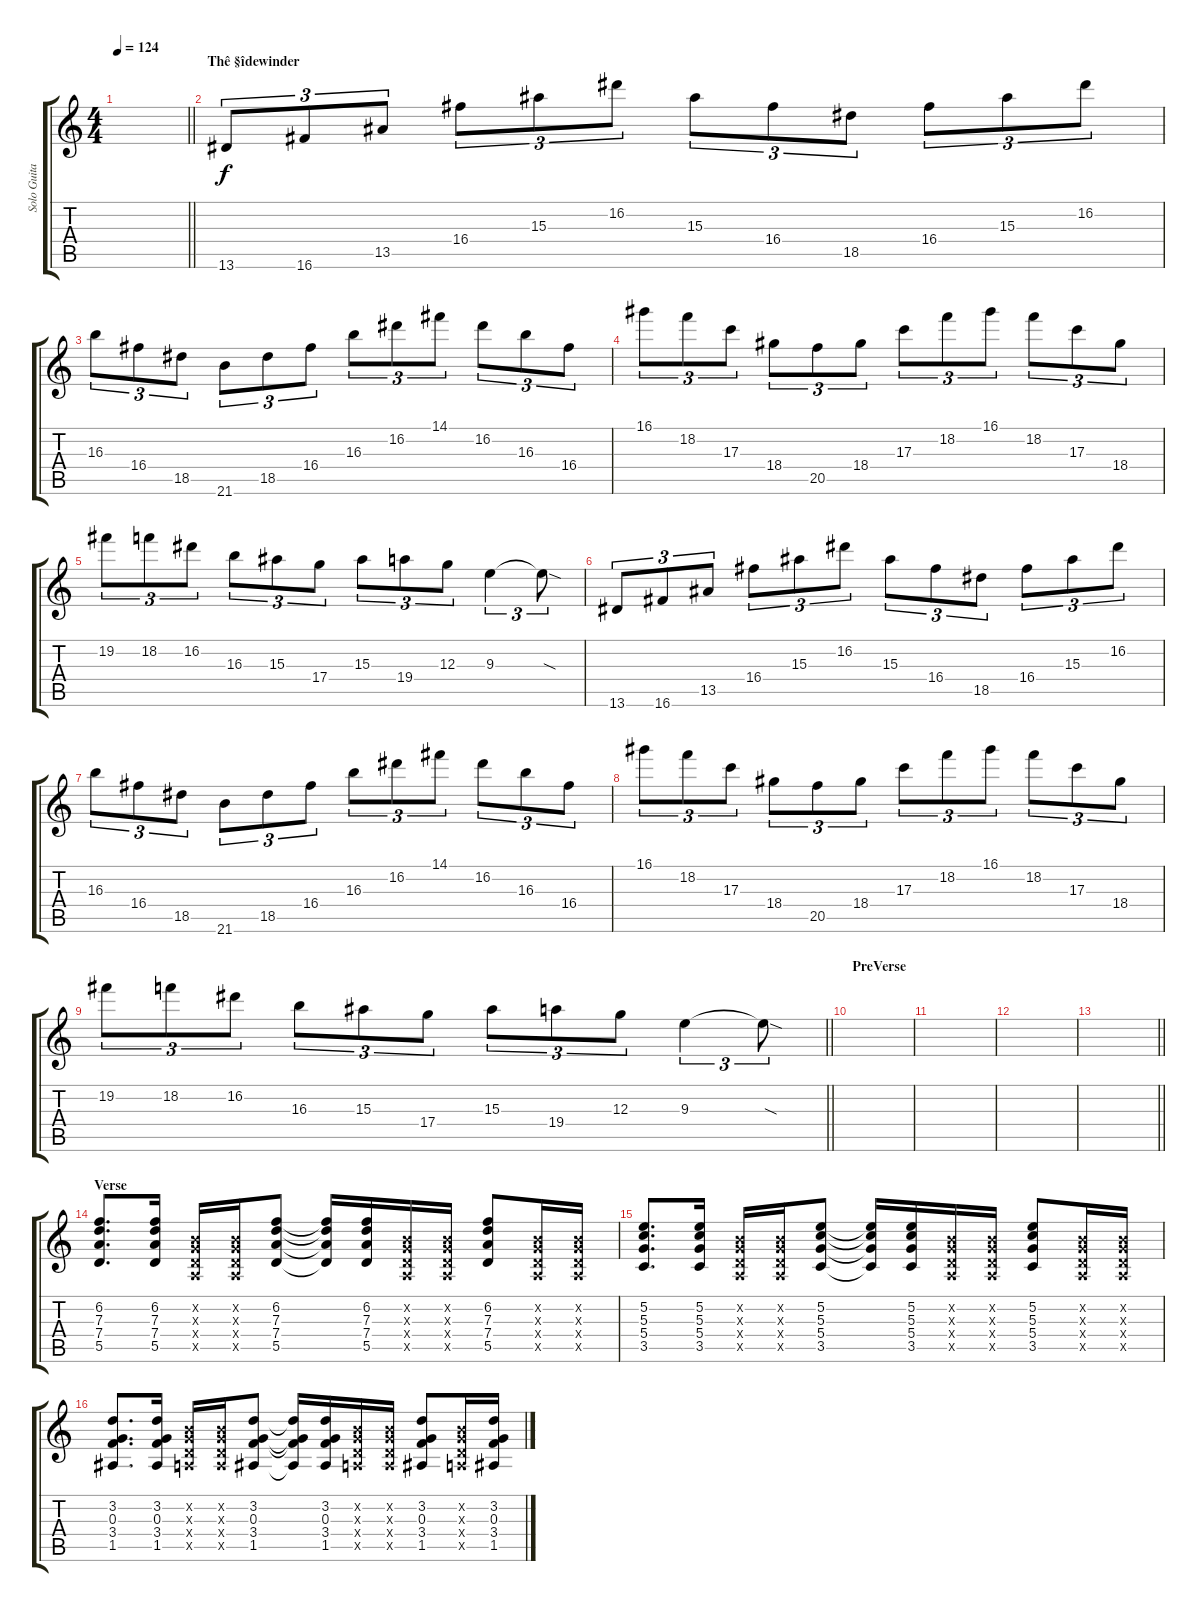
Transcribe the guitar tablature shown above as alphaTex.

\track ("Solo Guitar 1" "Solo Guita") {instrument distortionguitar}
\staff {score tabs}
\tuning (E4 B3 G3 D3 A2 D2) {hide}
\ts (4 4)
\tempo 124
\clef g2
\barLineRight lightlight
\ks c
|
\section ("" "Thê §îdewinder")
13.6.8{tu (3 2)} 16.6.8{tu (3 2)} 13.5.8{tu (3 2)} 16.4.8{tu (3 2)} 15.3.8{tu (3 2)} 16.2.8{tu (3 2)} 15.3.8{tu (3 2)} 16.4.8{tu (3 2)} 18.5.8{tu (3 2)} 16.4.8{tu (3 2)} 15.3.8{tu (3 2)} 16.2.8{tu (3 2)} |
16.3.8{tu (3 2)} 16.4.8{tu (3 2)} 18.5.8{tu (3 2)} 21.6.8{tu (3 2)} 18.5.8{tu (3 2)} 16.4.8{tu (3 2)} 16.3.8{tu (3 2)} 16.2.8{tu (3 2)} 14.1.8{tu (3 2)} 16.2.8{tu (3 2)} 16.3.8{tu (3 2)} 16.4.8{tu (3 2)} |
16.1.8{tu (3 2)} 18.2.8{tu (3 2)} 17.3.8{tu (3 2)} 18.4.8{tu (3 2)} 20.5.8{tu (3 2)} 18.4.8{tu (3 2)} 17.3.8{tu (3 2)} 18.2.8{tu (3 2)} 16.1.8{tu (3 2)} 18.2.8{tu (3 2)} 17.3.8{tu (3 2)} 18.4.8{tu (3 2)} |
19.2.8{tu (3 2)} 18.2.8{tu (3 2)} 16.2.8{tu (3 2)} 16.3.8{tu (3 2)} 15.3.8{tu (3 2)} 17.4.8{tu (3 2)} 15.3.8{tu (3 2)} 19.4.8{tu (3 2)} 12.3.8{tu (3 2)} 9.3.4{tu (3 2)} 9.3{sod t}.8{tu (3 2)} |
13.6.8{tu (3 2)} 16.6.8{tu (3 2)} 13.5.8{tu (3 2)} 16.4.8{tu (3 2)} 15.3.8{tu (3 2)} 16.2.8{tu (3 2)} 15.3.8{tu (3 2)} 16.4.8{tu (3 2)} 18.5.8{tu (3 2)} 16.4.8{tu (3 2)} 15.3.8{tu (3 2)} 16.2.8{tu (3 2)} |
16.3.8{tu (3 2)} 16.4.8{tu (3 2)} 18.5.8{tu (3 2)} 21.6.8{tu (3 2)} 18.5.8{tu (3 2)} 16.4.8{tu (3 2)} 16.3.8{tu (3 2)} 16.2.8{tu (3 2)} 14.1.8{tu (3 2)} 16.2.8{tu (3 2)} 16.3.8{tu (3 2)} 16.4.8{tu (3 2)} |
16.1.8{tu (3 2)} 18.2.8{tu (3 2)} 17.3.8{tu (3 2)} 18.4.8{tu (3 2)} 20.5.8{tu (3 2)} 18.4.8{tu (3 2)} 17.3.8{tu (3 2)} 18.2.8{tu (3 2)} 16.1.8{tu (3 2)} 18.2.8{tu (3 2)} 17.3.8{tu (3 2)} 18.4.8{tu (3 2)} |
\barLineRight lightlight
19.2.8{tu (3 2)} 18.2.8{tu (3 2)} 16.2.8{tu (3 2)} 16.3.8{tu (3 2)} 15.3.8{tu (3 2)} 17.4.8{tu (3 2)} 15.3.8{tu (3 2)} 19.4.8{tu (3 2)} 12.3.8{tu (3 2)} 9.3.4{tu (3 2)} 9.3{sod t}.8{tu (3 2)} |
\section ("" "PreVerse")
|
|
|
\barLineRight lightlight
|
\section ("" "Verse")
(6.2 7.3 7.4 5.5).8{d volume 8 balance 0 instrument acousticguitarsteel} (6.2 7.3 7.4 5.5).16 (0.2{x} 0.3{x} 0.4{x} 0.5{x}).16 (0.2{x} 0.3{x} 0.4{x} 0.5{x}).16 (6.2 7.3 7.4 5.5).8 (6.2{t} 7.3{t} 7.4{t} 5.5{t}).16 (6.2 7.3 7.4 5.5).16 (0.2{x} 0.3{x} 0.4{x} 0.5{x}).16 (0.2{x} 0.3{x} 0.4{x} 0.5{x}).16 (6.2 7.3 7.4 5.5).8 (0.2{x} 0.3{x} 0.4{x} 0.5{x}).16 (0.2{x} 0.3{x} 0.4{x} 0.5{x}).16 |
(5.2 5.3 5.4 3.5).8{d} (5.2 5.3 5.4 3.5).16 (0.2{x} 0.3{x} 0.4{x} 0.5{x}).16 (0.2{x} 0.3{x} 0.4{x} 0.5{x}).16 (5.2 5.3 5.4 3.5).8 (5.2{t} 5.3{t} 5.4{t} 3.5{t}).16 (5.2 5.3 5.4 3.5).16 (0.2{x} 0.3{x} 0.4{x} 0.5{x}).16 (0.2{x} 0.3{x} 0.4{x} 0.5{x}).16 (5.2 5.3 5.4 3.5).8 (0.2{x} 0.3{x} 0.4{x} 0.5{x}).16 (0.2{x} 0.3{x} 0.4{x} 0.5{x}).16 |
(3.2 0.3 3.4 1.5).8{d} (3.2 0.3 3.4 1.5).16 (0.2{x} 0.3{x} 0.4{x} 0.5{x}).16 (0.2{x} 0.3{x} 0.4{x} 0.5{x}).16 (3.2 0.3 3.4 1.5).8 (3.2{t} 0.3{t} 3.4{t} 1.5{t}).16 (3.2 0.3 3.4 1.5).16 (0.2{x} 0.3{x} 0.4{x} 0.5{x}).16 (0.2{x} 0.3{x} 0.4{x} 0.5{x}).16 (3.2 0.3 3.4 1.5).8 (0.2{x} 0.3{x} 0.4{x} 0.5{x}).16 (3.2 0.3 3.4 1.5).16
